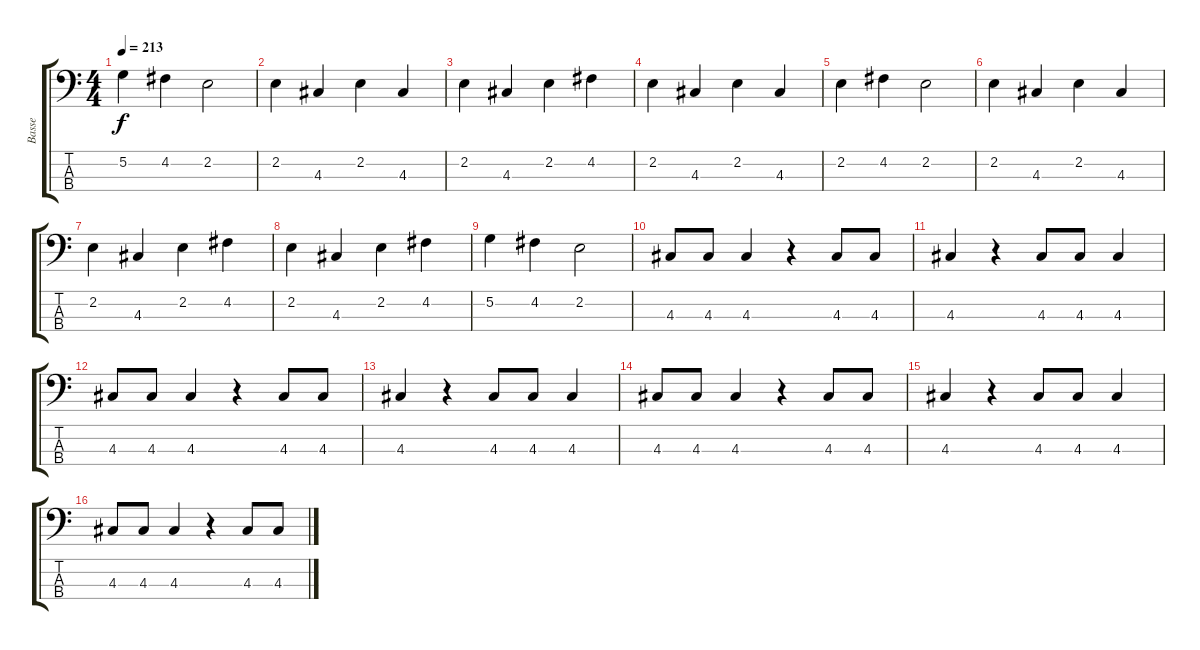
\track ("Basse" "Basse") {instrument electricbassfinger}
\staff {score tabs}
\tuning (G2 D2 A1 E1) {hide}
\ts (4 4)
\tempo 213
\clef f4
\ks c
5.2.4{dy f} 4.2.4 2.2.2 |
2.2.4 4.3.4 2.2.4 4.3.4 |
2.2.4 4.3.4 2.2.4 4.2.4 |
2.2.4 4.3.4 2.2.4 4.3.4 |
2.2.4 4.2.4 2.2.2 |
2.2.4 4.3.4 2.2.4 4.3.4 |
2.2.4 4.3.4 2.2.4 4.2.4 |
2.2.4 4.3.4 2.2.4 4.2.4 |
5.2.4 4.2.4 2.2.2 |
4.3.8 4.3.8 4.3.4 r.4 4.3.8 4.3.8 |
4.3.4 r.4 4.3.8 4.3.8 4.3.4 |
4.3.8 4.3.8 4.3.4 r.4 4.3.8 4.3.8 |
4.3.4 r.4 4.3.8 4.3.8 4.3.4 |
4.3.8 4.3.8 4.3.4 r.4 4.3.8 4.3.8 |
4.3.4 r.4 4.3.8 4.3.8 4.3.4 |
4.3.8 4.3.8 4.3.4 r.4 4.3.8 4.3.8
